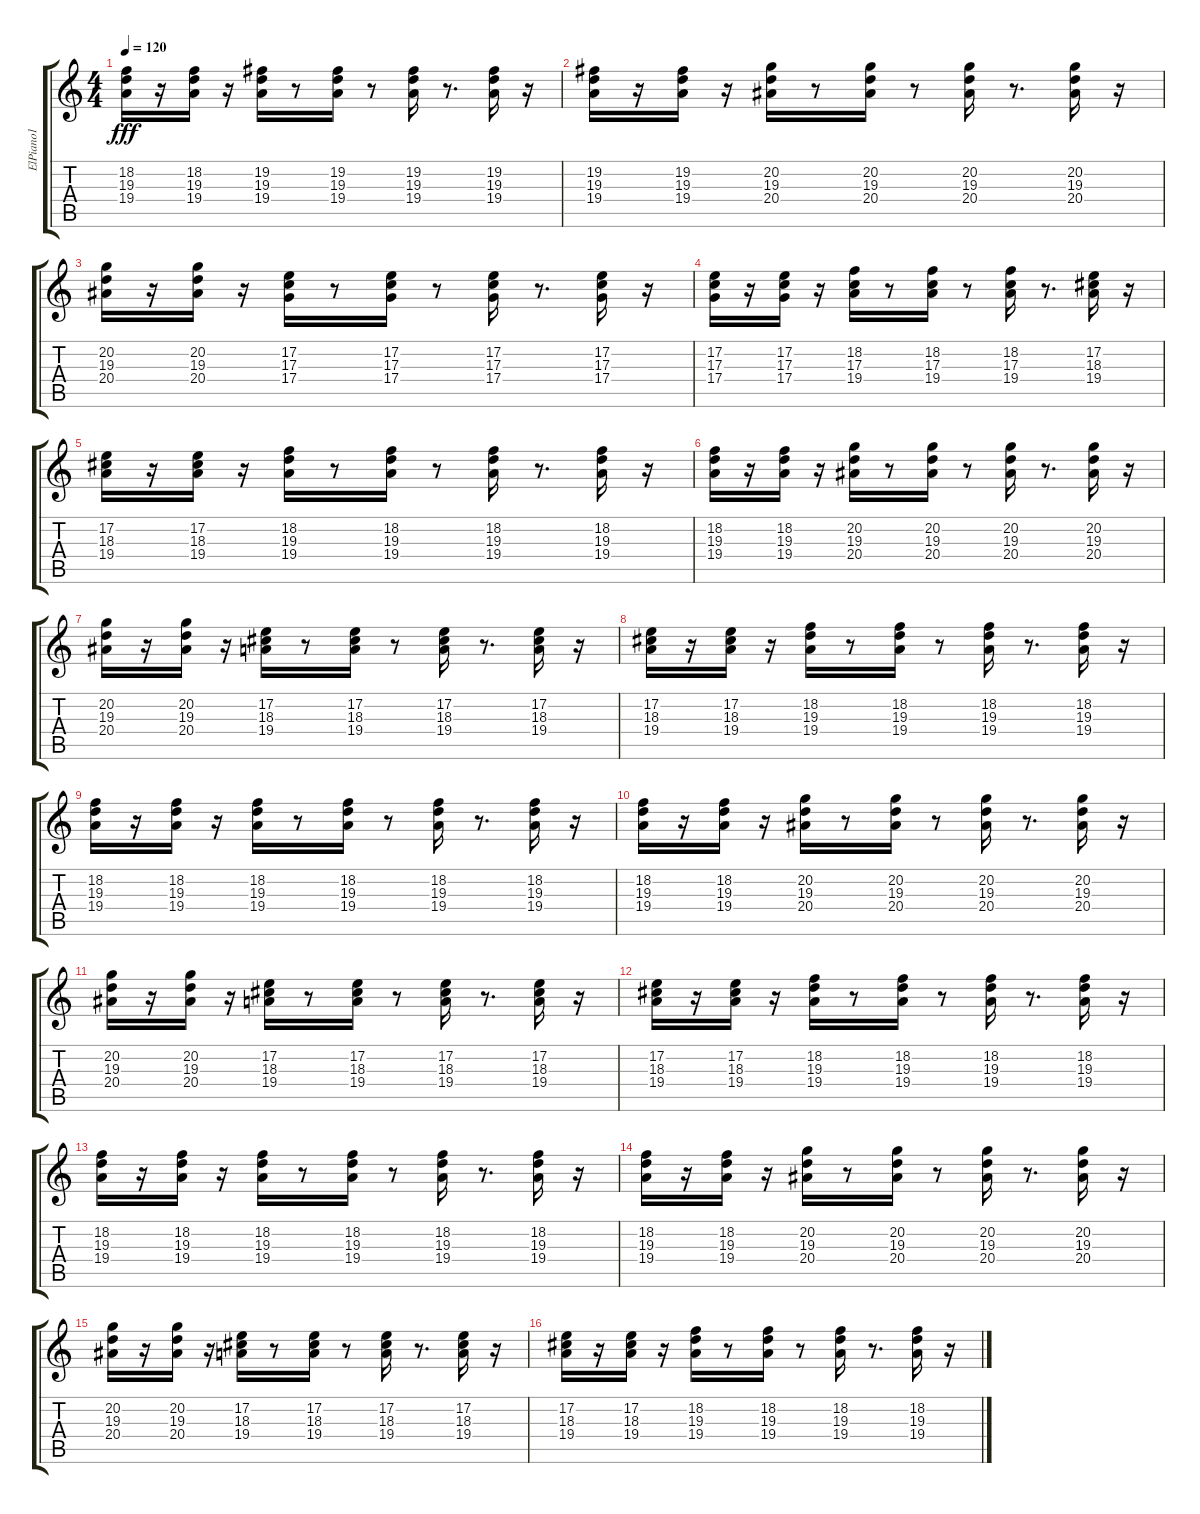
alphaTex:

\track ("ElPiano1" "ElPiano1") {instrument electricgrandpiano}
\staff {score tabs}
\tuning (E4 B3 G3 D3 A2 E2) {hide}
\ts (4 4)
\tempo 120
\clef g2
\ks c
(18.2 19.3 19.4).16{dy fff} r.16 (18.2 19.3 19.4).16 r.16 (19.2 19.3 19.4).16 r.8 (19.2 19.3 19.4).16 r.8 (19.2 19.3 19.4).16 r.8{d} (19.2 19.3 19.4).16 r.16 |
(19.2 19.3 19.4).16 r.16 (19.2 19.3 19.4).16 r.16 (20.2 19.3 20.4).16 r.8 (20.2 19.3 20.4).16 r.8 (20.2 19.3 20.4).16 r.8{d} (20.2 19.3 20.4).16 r.16 |
(20.2 19.3 20.4).16 r.16 (20.2 19.3 20.4).16 r.16 (17.2 17.3 17.4).16 r.8 (17.2 17.3 17.4).16 r.8 (17.2 17.3 17.4).16 r.8{d} (17.2 17.3 17.4).16 r.16 |
(17.2 17.3 17.4).16 r.16 (17.2 17.3 17.4).16 r.16 (18.2 17.3 19.4).16 r.8 (18.2 17.3 19.4).16 r.8 (18.2 17.3 19.4).16 r.8{d} (17.2 18.3 19.4).16 r.16 |
(17.2 18.3 19.4).16 r.16 (17.2 18.3 19.4).16 r.16 (18.2 19.3 19.4).16 r.8 (18.2 19.3 19.4).16 r.8 (18.2 19.3 19.4).16 r.8{d} (18.2 19.3 19.4).16 r.16 |
(18.2 19.3 19.4).16 r.16 (18.2 19.3 19.4).16 r.16 (20.2 19.3 20.4).16 r.8 (20.2 19.3 20.4).16 r.8 (20.2 19.3 20.4).16 r.8{d} (20.2 19.3 20.4).16 r.16 |
(20.2 19.3 20.4).16 r.16 (20.2 19.3 20.4).16 r.16 (17.2 18.3 19.4).16 r.8 (17.2 18.3 19.4).16 r.8 (17.2 18.3 19.4).16 r.8{d} (17.2 18.3 19.4).16 r.16 |
(17.2 18.3 19.4).16 r.16 (17.2 18.3 19.4).16 r.16 (18.2 19.3 19.4).16 r.8 (18.2 19.3 19.4).16 r.8 (18.2 19.3 19.4).16 r.8{d} (18.2 19.3 19.4).16 r.16 |
(18.2 19.3 19.4).16 r.16 (18.2 19.3 19.4).16 r.16 (18.2 19.3 19.4).16 r.8 (18.2 19.3 19.4).16 r.8 (18.2 19.3 19.4).16 r.8{d} (18.2 19.3 19.4).16 r.16 |
(18.2 19.3 19.4).16 r.16 (18.2 19.3 19.4).16 r.16 (20.2 19.3 20.4).16 r.8 (20.2 19.3 20.4).16 r.8 (20.2 19.3 20.4).16 r.8{d} (20.2 19.3 20.4).16 r.16 |
(20.2 19.3 20.4).16 r.16 (20.2 19.3 20.4).16 r.16 (17.2 18.3 19.4).16 r.8 (17.2 18.3 19.4).16 r.8 (17.2 18.3 19.4).16 r.8{d} (17.2 18.3 19.4).16 r.16 |
(17.2 18.3 19.4).16 r.16 (17.2 18.3 19.4).16 r.16 (18.2 19.3 19.4).16 r.8 (18.2 19.3 19.4).16 r.8 (18.2 19.3 19.4).16 r.8{d} (18.2 19.3 19.4).16 r.16 |
(18.2 19.3 19.4).16 r.16 (18.2 19.3 19.4).16 r.16 (18.2 19.3 19.4).16 r.8 (18.2 19.3 19.4).16 r.8 (18.2 19.3 19.4).16 r.8{d} (18.2 19.3 19.4).16 r.16 |
(18.2 19.3 19.4).16 r.16 (18.2 19.3 19.4).16 r.16 (20.2 19.3 20.4).16 r.8 (20.2 19.3 20.4).16 r.8 (20.2 19.3 20.4).16 r.8{d} (20.2 19.3 20.4).16 r.16 |
(20.2 19.3 20.4).16 r.16 (20.2 19.3 20.4).16 r.16 (17.2 18.3 19.4).16 r.8 (17.2 18.3 19.4).16 r.8 (17.2 18.3 19.4).16 r.8{d} (17.2 18.3 19.4).16 r.16 |
(17.2 18.3 19.4).16 r.16 (17.2 18.3 19.4).16 r.16 (18.2 19.3 19.4).16 r.8 (18.2 19.3 19.4).16 r.8 (18.2 19.3 19.4).16 r.8{d} (18.2 19.3 19.4).16 r.16
